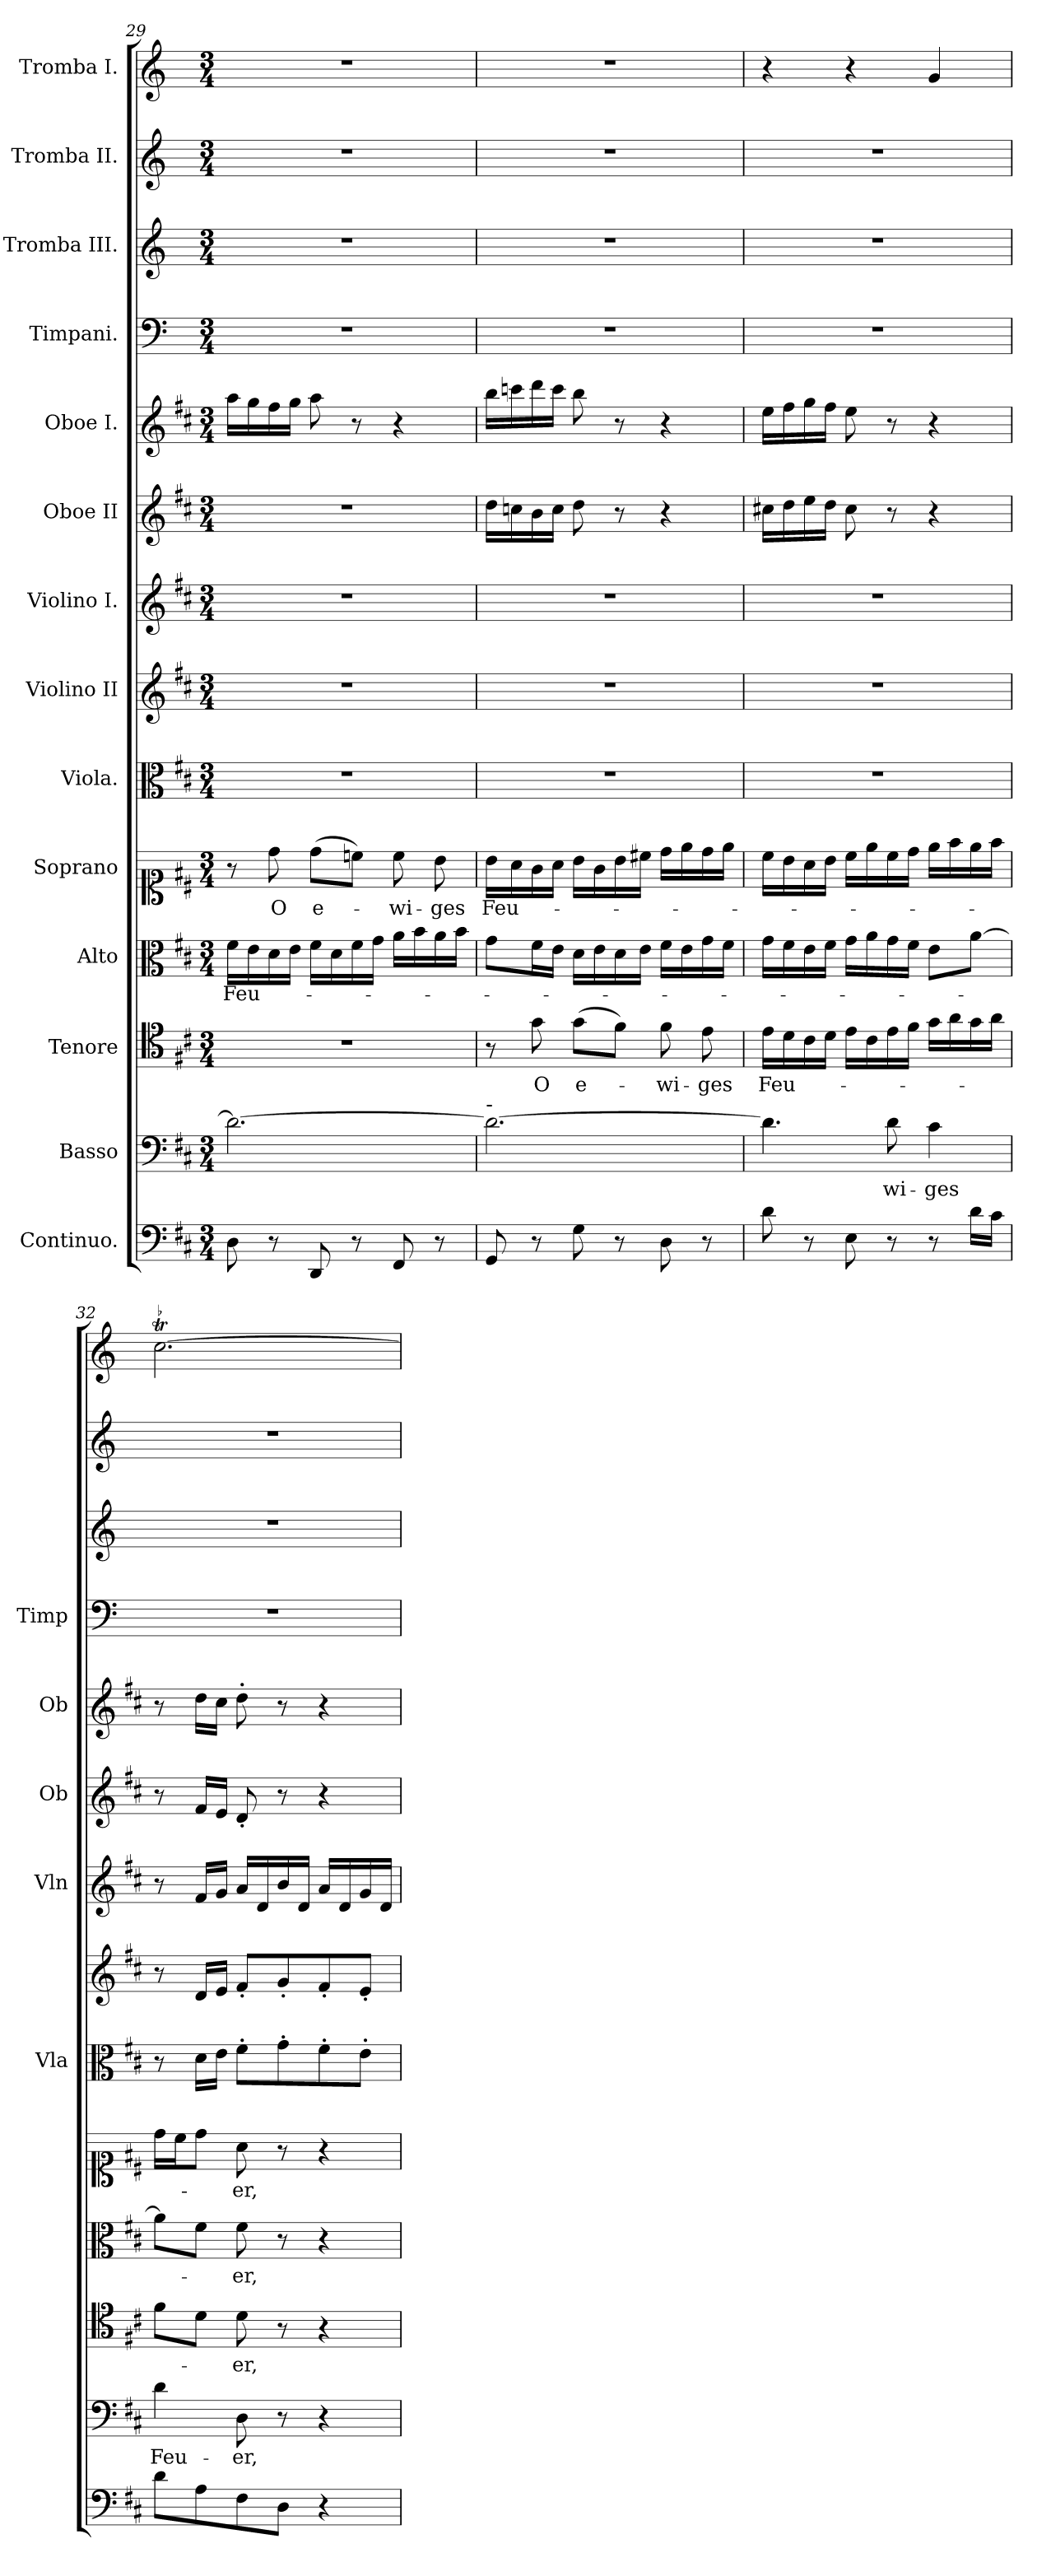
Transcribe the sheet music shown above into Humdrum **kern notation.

**kern	**kern	**text	**kern	**text	**kern	**text	**kern	**text	**kern	**kern	**kern	**kern	**kern	**kern	**kern	**kern	**kern
*part14	*part13	*part13	*part12	*part12	*part11	*part11	*part10	*part10	*part9	*part8	*part7	*part6	*part5	*part4	*part3	*part2	*part1
*staff14	*staff13	*staff13	*staff12	*staff12	*staff11	*staff11	*staff10	*staff10	*staff9	*staff8	*staff7	*staff6	*staff5	*staff4	*staff3	*staff2	*staff1
*I"Continuo.	*I"Basso	*	*I"Tenore	*	*I"Alto	*	*I"Soprano	*	*I"Viola.	*I"Violino II	*I"Violino I.	*I"Oboe II	*I"Oboe I.	*I"Timpani.	*I"Tromba III.	*I"Tromba II.	*I"Tromba I.
*	*	*	*	*	*	*	*	*	*I'Vla	*	*I'Vln	*I'Ob	*I'Ob	*I'Timp	*	*	*
*clefF4	*clefF4	*	*clefC4	*	*clefC3	*	*clefC1	*	*clefC3	*clefG2	*clefG2	*clefG2	*clefG2	*clefF4	*clefG2	*clefG2	*clefG2
*	*	*	*	*	*	*	*	*	*	*	*	*	*	*ITrd-1c-2	*ITrd-1c-2	*ITrd-1c-2	*ITrd-1c-2
*k[f#c#]	*k[f#c#]	*	*k[f#c#]	*	*k[f#c#]	*	*k[f#c#]	*	*k[f#c#]	*k[f#c#]	*k[f#c#]	*k[f#c#]	*k[f#c#]	*k[f#c#]	*k[f#c#]	*k[f#c#]	*k[f#c#]
*M3/4	*M3/4	*	*M3/4	*	*M3/4	*	*M3/4	*	*M3/4	*M3/4	*M3/4	*M3/4	*M3/4	*M3/4	*M3/4	*M3/4	*M3/4
=29	=29	=29	=29	=29	=29	=29	=29	=29	=29	=29	=29	=29	=29	=29	=29	=29	=29
!	!	!	!	!	!	!LO:LY:b	!	!	!	!	!	!	!	!	!	!	!
8D\	2.d\_	.	2.r	.	16f#\LL	Feu-	8r	.	2.r	2.r	2.r	2.r	16aa\LL	2.r	2.r	2.r	2.r
.	.	.	.	.	16e\	.	.	.	.	.	.	.	16gg\	.	.	.	.
!	!	!	!	!	!	!	!	!LO:LY:b	!	!	!	!	!	!	!	!	!
8r	.	.	.	.	16d\	.	8dd\	-O	.	.	.	.	16ff#\	.	.	.	.
.	.	.	.	.	16e\JJ	.	.	.	.	.	.	.	16gg\JJ	.	.	.	.
!	!	!	!	!	!	!	!	!LO:LY:b	!	!	!	!	!	!	!	!	!
8DD/	.	.	.	.	16f#\LL	.	(>8dd\L	e-	.	.	.	.	8aa\	.	.	.	.
.	.	.	.	.	16d\	.	.	.	.	.	.	.	.	.	.	.	.
8r	.	.	.	.	16f#\	.	8ccn\J)	.	.	.	.	.	8r	.	.	.	.
.	.	.	.	.	16g\JJ	.	.	.	.	.	.	.	.	.	.	.	.
!	!	!	!	!	!	!	!	!LO:LY:b	!	!	!	!	!	!	!	!	!
8FF#/	.	.	.	.	16a\LL	.	8cc\	-wi-	.	.	.	.	4r	.	.	.	.
.	.	.	.	.	16b\	.	.	.	.	.	.	.	.	.	.	.	.
!	!	!	!	!	!	!	!	!LO:LY:b	!	!	!	!	!	!	!	!	!
8r	.	.	.	.	16a\	.	8b\	-ges	.	.	.	.	.	.	.	.	.
.	.	.	.	.	16b\JJ	.	.	.	.	.	.	.	.	.	.	.	.
=30	=30	=30	=30	=30	=30	=30	=30	=30	=30	=30	=30	=30	=30	=30	=30	=30	=30
!	!LO:TX:a:t=-	!	!	!	!	!	!	!	!	!	!	!	!	!	!	!	!
!	!	!	!	!	!	!	!	!LO:LY:b	!	!	!	!	!	!	!	!	!
8GG/	2.d\_	.	8r	.	8g\L	.	16b\LL	-Feu-	2.r	2.r	2.r	16dd\LL	16bb\LL	2.r	2.r	2.r	2.r
.	.	.	.	.	.	.	16a\	.	.	.	.	16ccn\	16cccn\	.	.	.	.
!	!	!	!	!LO:LY:b	!	!	!	!	!	!	!	!	!	!	!	!	!
8r	.	.	8g\	O	16f#\L	.	16g\	.	.	.	.	16b\	16ddd\	.	.	.	.
.	.	.	.	.	16e\JJ	.	16a\JJ	.	.	.	.	16cc\JJ	16ccc\JJ	.	.	.	.
!	!	!	!	!LO:LY:b	!	!	!	!	!	!	!	!	!	!	!	!	!
8G\	.	.	(>8g\L	e-	16d\LL	.	16b\LL	.	.	.	.	8dd\	8bb\	.	.	.	.
.	.	.	.	.	16e\	.	16g\	.	.	.	.	.	.	.	.	.	.
8r	.	.	8f#\J)	.	16d\	.	16b\	.	.	.	.	8r	8r	.	.	.	.
.	.	.	.	.	16e\JJ	.	16cc#X\JJ	.	.	.	.	.	.	.	.	.	.
!	!	!	!	!LO:LY:b	!	!	!	!	!	!	!	!	!	!	!	!	!
8D\	.	.	8f#\	-wi-	16f#\LL	.	16dd\LL	.	.	.	.	4r	4r	.	.	.	.
.	.	.	.	.	16e\	.	16ee\	.	.	.	.	.	.	.	.	.	.
!	!	!	!	!LO:LY:b	!	!	!	!	!	!	!	!	!	!	!	!	!
8r	.	.	8e\	-ges	16g\	.	16dd\	.	.	.	.	.	.	.	.	.	.
.	.	.	.	.	16f#\JJ	.	16ee\JJ	.	.	.	.	.	.	.	.	.	.
=31	=31	=31	=31	=31	=31	=31	=31	=31	=31	=31	=31	=31	=31	=31	=31	=31	=31
!	!	!LO:LY:b	!	!LO:LY:b	!	!	!	!	!	!	!	!	!	!	!	!	!
8d\	4.d\]	--	16e\LL	Feu-	16g\LL	.	16cc#\LL	.	2.r	2.r	2.r	16cc#X\LL	16ee\LL	2.r	2.r	2.r	4r
.	.	.	16d\	.	16f#\	.	16b\	.	.	.	.	16dd\	16ff#\	.	.	.	.
8r	.	.	16c#\	.	16e\	.	16a\	.	.	.	.	16ee\	16gg\	.	.	.	.
.	.	.	16d\JJ	.	16f#\JJ	.	16b\JJ	.	.	.	.	16dd\JJ	16ff#\JJ	.	.	.	.
8E\	.	.	16e\LL	.	16g\LL	.	16cc#\LL	.	.	.	.	8cc#\	8ee\	.	.	.	4r
.	.	.	16c#\	.	16a\	.	16ee\	.	.	.	.	.	.	.	.	.	.
!	!	!LO:LY:b	!	!	!	!	!	!	!	!	!	!	!	!	!	!	!
8r	8d\	-wi-	16e\	.	16g\	.	16cc#\	.	.	.	.	8r	8r	.	.	.	.
.	.	.	16f#\JJ	.	16f#\JJ	.	16dd\JJ	.	.	.	.	.	.	.	.	.	.
!	!	!LO:LY:b	!	!	!	!	!	!	!	!	!	!	!	!	!	!	!
8r	4c#\	-ges	16g\LL	.	8e\L	.	16ee\LL	.	.	.	.	4r	4r	.	.	.	4a/
.	.	.	16a\	.	.	.	16ff#\	.	.	.	.	.	.	.	.	.	.
16d\LL	.	.	16g\	.	[8a\J	.	16ee\	.	.	.	.	.	.	.	.	.	.
16c#\JJ	.	.	16a\JJ	.	.	.	16ff#\JJ	.	.	.	.	.	.	.	.	.	.
!!LO:PB:g=z
=32	=32	=32	=32	=32	=32	=32	=32	=32	=32	=32	=32	=32	=32	=32	=32	=32	=32
!	!	!LO:LY:b	!	!	!	!	!	!	!	!	!	!	!	!	!	!	!
8d\L	4d\	Feu-	8f#\L	.	8a\L]	.	16dd\LL	.	8r	8r	8r	8r	8r	2.r	2.r	2.r	[2.ddt\
.	.	.	.	.	.	.	16cc#\J	.	.	.	.	.	.	.	.	.	.
8A\	.	.	8d\J	.	8f#\J	.	8dd\J	.	16d\LL	16d/LL	16f#/LL	16f#/LL	16dd\LL	.	.	.	.
.	.	.	.	.	.	.	.	.	16e\JJ	16e/JJ	16g/JJ	16e/JJ	16cc#\JJ	.	.	.	.
!	!	!LO:LY:b	!	!LO:LY:b	!	!LO:LY:b	!	!LO:LY:b	!	!	!	!	!	!	!	!	!
8F#\	8D\	-er,	8d\	er,	8f#\	er,	8a\	er,	8f#'\L	8f#'/L	16a/LL	8d'/	8dd'\	.	.	.	.
.	.	.	.	.	.	.	.	.	.	.	16d/	.	.	.	.	.	.
8D\J	8r	.	8r	.	8r	.	8r	.	8g'\	8g'/	16b/	8r	8r	.	.	.	.
.	.	.	.	.	.	.	.	.	.	.	16d/JJ	.	.	.	.	.	.
4r	4r	.	4r	.	4r	.	4r	.	8f#'\	8f#'/	16a/LL	4r	4r	.	.	.	.
.	.	.	.	.	.	.	.	.	.	.	16d/	.	.	.	.	.	.
.	.	.	.	.	.	.	.	.	8e'\J	8e'/J	16g/	.	.	.	.	.	.
.	.	.	.	.	.	.	.	.	.	.	16d/JJ	.	.	.	.	.	.
=	=	=	=	=	=	=	=	=	=	=	=	=	=	=	=	=	=
*-	*-	*-	*-	*-	*-	*-	*-	*-	*-	*-	*-	*-	*-	*-	*-	*-	*-
